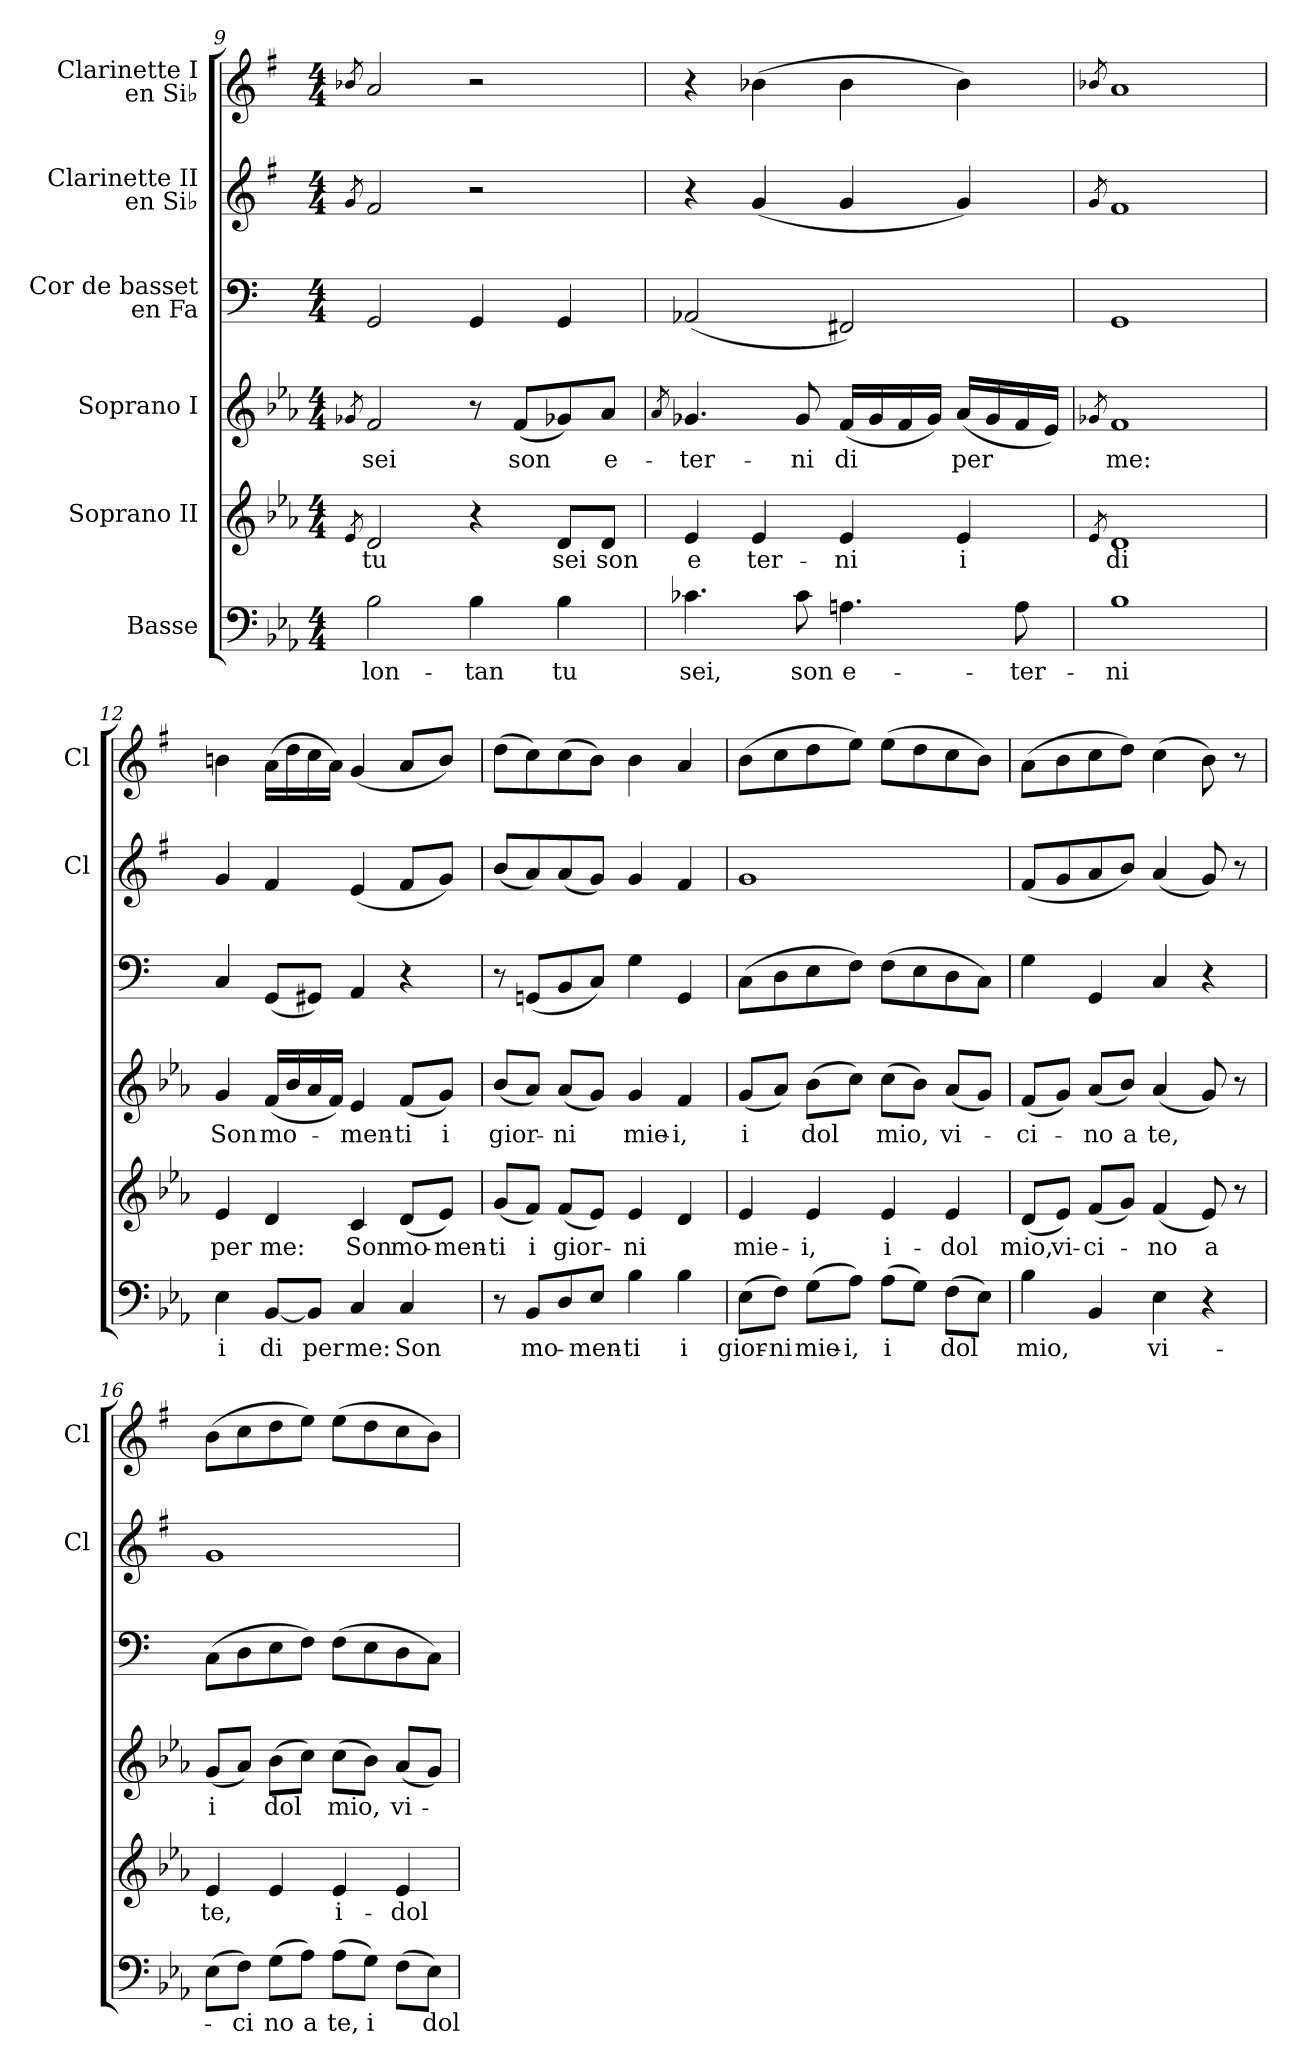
**kern	**text	**kern	**text	**kern	**text	**kern	**kern	**kern
*part6	*part6	*part5	*part5	*part4	*part4	*part3	*part2	*part1
*staff6	*staff6	*staff5	*staff5	*staff4	*staff4	*staff3	*staff2	*staff1
*I"Basse	*	*I"Soprano II	*	*I"Soprano I	*	*I"Cor de basset\nen Fa	*I"Clarinette II\nen Si♭	*I"Clarinette I\nen Si♭
*	*	*	*	*	*	*	*I'Cl	*I'Cl
*clefF4	*	*clefG2	*	*clefG2	*	*clefF4	*clefG2	*clefG2
*	*	*	*	*	*	*ITrd1c2	*ITrd1c2	*ITrd1c2
*k[b-e-a-]	*	*k[b-e-a-]	*	*k[b-e-a-]	*	*k[b-e-]	*k[b-]	*k[b-]
*E-:	*	*E-:	*	*E-:	*	*B-:	*F:	*F:
*M4/4	*	*M4/4	*	*M4/4	*	*M4/4	*M4/4	*M4/4
=9	=9	=9	=9	=9	=9	=9	=9	=9
.	.	8qe-	.	8qg-X	.	.	8qf	8qa-X
2B-	lon-	2d	tu	2f	sei	2FF	2e	2g
4B-	-tan	4r	.	8r	.	4FF	2r	2r
.	.	.	.	(8fL	son	.	.	.
4B-	tu	8dL	sei	8g-)	.	4FF	.	.
.	.	8dJ	son	8a-J	e-	.	.	.
=10	=10	=10	=10	=10	=10	=10	=10	=10
.	.	.	.	8qa-	.	.	.	.
4.c-X	sei,	4e-	e	4.g-X	-ter-	(2GG-X	4r	4r
.	.	4e-	ter-	.	.	.	(4f	(4a-X
8c-	son	.	.	8g-	-ni	.	.	.
4.An	e-	4e-	-ni	(16fL	di	2EEn)	4f	4a-
.	.	.	.	16g-	.	.	.	.
.	.	.	.	16f	.	.	.	.
.	.	.	.	16g-J)	.	.	.	.
.	.	4e-	i	(16a-L	per	.	4f)	4a-)
.	.	.	.	16g-	.	.	.	.
8A	-ter-	.	.	16f	.	.	.	.
.	.	.	.	16e-J)	.	.	.	.
=11	=11	=11	=11	=11	=11	=11	=11	=11
.	.	8qe-	.	8qg-X	.	.	8qf	8qa-X
1B-	-ni	1d	di	1f	me:	1FF	1e	1g
=12	=12	=12	=12	=12	=12	=12	=12	=12
4E-	i	4e-	per	4g	Son	4BB-	4f	4an
[8BB-L	di	4d	me:	(16fL	mo-	(8FFL	4e	(16gL
.	.	.	.	16b-	.	.	.	16cc
8BB-J]	per	.	.	16a-	.	8FF#XJ)	.	16b-
.	.	.	.	16fJ)	.	.	.	16gJ)
4C	me:	4c	Son	4e-	-men-	4GG	(4d	(4f
4C	Son	(8dL	mo-	(8fL	-ti	4r	8eL	8gL
.	.	8e-J)	-men-	8gJ)	i	.	8fJ)	8aJ)
=13	=13	=13	=13	=13	=13	=13	=13	=13
8r	.	(8gL	-ti	(8b-L	gior-	8r	(8aL	(8ccL
8BB-L	mo-	8fJ)	i	8a-J)	.	(8FFnL	8g)	8b-)
8D	.	(8fL	gior-	(8a-L	-ni	8AA	(8g	(8b-
8E-J	-men-	8e-J)	.	8gJ)	.	8BB-J)	8fJ)	8aJ)
4B-	-ti	4e-	-ni	4g	mie-	4F	4f	4a
4B-	i	4d	.	4f	-i,	4FF	4e	4g
=14	=14	=14	=14	=14	=14	=14	=14	=14
(8E-L	gior-	4e-	mie-	(8gL	i	(8BB-L	1f	(8aL
8FJ)	-ni	.	.	8a-J)	.	8C	.	8b-
(8GL	mie-	4e-	-i,	(8b-L	dol	8D	.	8cc
8A-J)	-i,	.	.	8ccJ)	.	8E-J)	.	8ddJ)
(8A-L	i	4e-	i-	(8ccL	mio,	(8E-L	.	(8ddL
8GJ)	.	.	.	8b-J)	.	8D	.	8cc
(8FL	dol	4e-	-dol	(8a-L	vi-	8C	.	8b-
8E-J)	.	.	.	8gJ)	.	8BB-J)	.	8aJ)
=15	=15	=15	=15	=15	=15	=15	=15	=15
4B-	mio,	(8dL	mio,	(8fL	-ci-	4F	(8eL	(8gL
.	.	8e-J)	vi-	8gJ)	.	.	8f	8a
4BB-	.	(8fL	-ci-	(8a-L	-no	4FF	8g	8b-
.	.	8gJ)	.	8b-J)	a	.	8aJ)	8ccJ)
4E-	vi-	(4f	-no	(4a-	te,	4BB-	(4g	(4b-
4r	.	8e-)	a	8g)	.	4r	8f)	8a)
.	.	8r	.	8r	.	.	8r	8r
=16	=16	=16	=16	=16	=16	=16	=16	=16
(8E-L	.	4e-	te,	(8gL	i	(8BB-L	1f	(8aL
8FJ)	-ci	.	.	8a-J)	.	8C	.	8b-
(8GL	no	4e-	.	(8b-L	dol	8D	.	8cc
8A-J)	a	.	.	8ccJ)	.	8E-J)	.	8ddJ)
(8A-L	te,	4e-	i-	(8ccL	mio,	(8E-L	.	(8ddL
8GJ)	i	.	.	8b-J)	.	8D	.	8cc
(8FL	.	4e-	-dol	(8a-L	vi-	8C	.	8b-
8E-J)	dol-	.	.	8gJ)	.	8BB-J)	.	8aJ)
=	=	=	=	=	=	=	=	=
*-	*-	*-	*-	*-	*-	*-	*-	*-
